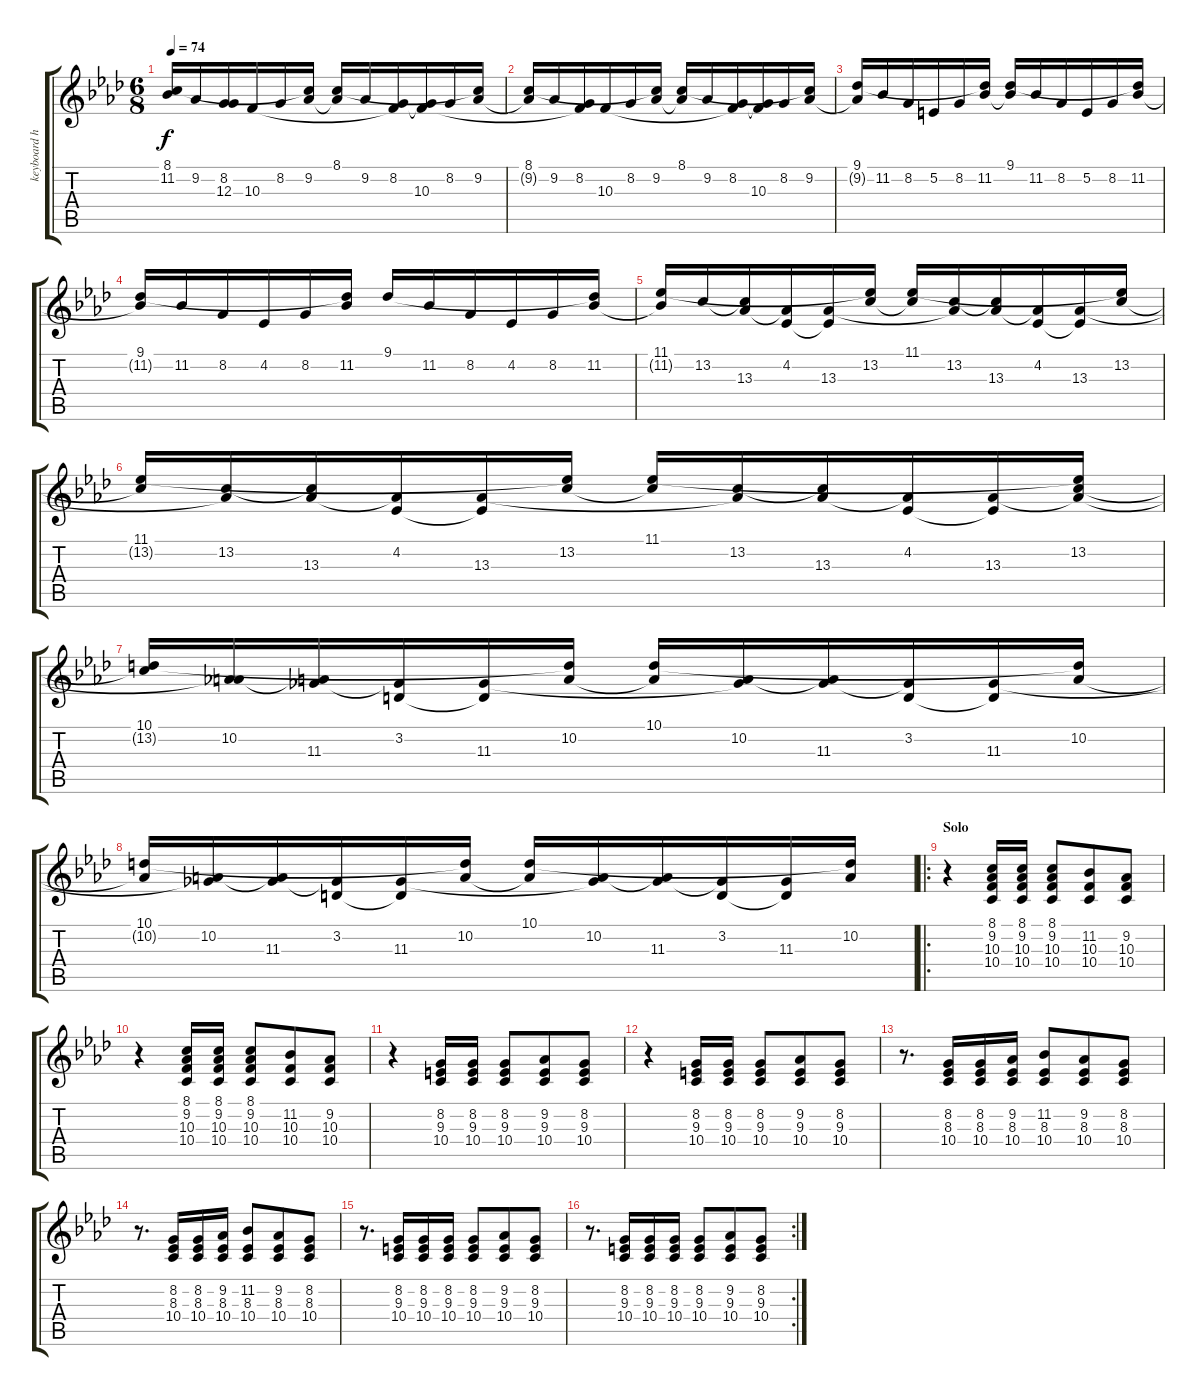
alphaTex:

\track ("keyboard high" "keyboard h") {instrument brightacousticpiano}
\staff {score tabs}
\tuning (E4 B3 G3 D3 A2 E2) {hide}
\ts (6 8)
\tempo 74
\clef g2
\ks ab
(8.1 11.2{t}).16{dy f} 9.2.16 (8.2 12.3{t}).16 10.3.16 8.2.16 (8.1{t} 9.2).16 (8.1 9.2{t}).16 9.2.16 (8.2 10.3{t}).16 (8.2{t} 10.3).16 8.2.16 (8.1{t} 9.2).16 |
(8.1 9.2{t}).16 9.2.16 (8.2 10.3{t}).16 10.3.16 8.2.16 (8.1{t} 9.2).16 (8.1 9.2{t}).16 9.2.16 (8.2 10.3{t}).16 (8.2{t} 10.3).16 8.2.16 (8.1{t} 9.2).16 |
(9.1 9.2{t}).16 11.2.16 8.2.16 5.2.16 8.2.16 (9.1{t} 11.2).16 (9.1 11.2{t}).16 11.2.16 8.2.16 5.2.16 8.2.16 (9.1{t} 11.2).16 |
(9.1 11.2{t}).16 11.2.16 8.2.16 4.2.16 8.2.16 (9.1{t} 11.2).16 9.1.16 11.2.16 8.2.16 4.2.16 8.2.16 (9.1{t} 11.2).16 |
(11.1 11.2{t}).16 13.2.16 (13.2{t} 13.3).16 (4.2 13.3{t}).16 (4.2{t} 13.3).16 (11.1{t} 13.2).16 (11.1 13.2{t}).16 (13.2 13.3{t}).16 (13.2{t} 13.3).16 (4.2 13.3{t}).16 (4.2{t} 13.3).16 (11.1{t} 13.2).16 |
(11.1 13.2{t}).16 (13.2 13.3{t}).16 (13.2{t} 13.3).16 (4.2 13.3{t}).16 (4.2{t} 13.3).16 (11.1{t} 13.2).16 (11.1 13.2{t}).16 (13.2 13.3{t}).16 (13.2{t} 13.3).16 (4.2 13.3{t}).16 (4.2{t} 13.3).16 (11.1{t} 13.2 13.3{t}).16 |
(10.1 13.2{t}).16 (10.2 13.3{t}).16 (10.2{t} 11.3).16 (3.2 11.3{t}).16 (3.2{t} 11.3).16 (10.1{t} 10.2).16 (10.1 10.2{t}).16 (10.2 11.3{t}).16 (10.2{t} 11.3).16 (3.2 11.3{t}).16 (3.2{t} 11.3).16 (10.1{t} 10.2).16 |
(10.1 10.2{t}).16 (10.2 11.3{t}).16 (10.2{t} 11.3).16 (3.2 11.3{t}).16 (3.2{t} 11.3).16 (10.1{t} 10.2).16 (10.1 10.2{t}).16 (10.2 11.3{t}).16 (10.2{t} 11.3).16 (3.2 11.3{t}).16 (3.2{t} 11.3).16 (10.1{t} 10.2).16 |
\ro
\section ("" "Solo")
r.4{volume 16} (8.1 9.2 10.3 10.4).16 (8.1 9.2 10.3 10.4).16 (8.1 9.2 10.3 10.4).8 (11.2 10.3 10.4).8 (9.2 10.3 10.4).8 |
r.4 (8.1 9.2 10.3 10.4).16 (8.1 9.2 10.3 10.4).16 (8.1 9.2 10.3 10.4).8 (11.2 10.3 10.4).8 (9.2 10.3 10.4).8 |
r.4 (8.2 9.3 10.4).16 (8.2 9.3 10.4).16 (8.2 9.3 10.4).8 (9.2 9.3 10.4).8 (8.2 9.3 10.4).8 |
r.4 (8.2 9.3 10.4).16 (8.2 9.3 10.4).16 (8.2 9.3 10.4).8 (9.2 9.3 10.4).8 (8.2 9.3 10.4).8 |
r.8{d} (8.2 8.3 10.4).16 (8.2 8.3 10.4).16 (9.2 8.3 10.4).16 (11.2 8.3 10.4).8 (9.2 8.3 10.4).8 (8.2 8.3 10.4).8 |
r.8{d} (8.2 8.3 10.4).16 (8.2 8.3 10.4).16 (9.2 8.3 10.4).16 (11.2 8.3 10.4).8 (9.2 8.3 10.4).8 (8.2 8.3 10.4).8 |
r.8{d} (8.2 9.3 10.4).16 (8.2 9.3 10.4).16 (8.2 9.3 10.4).16 (8.2 9.3 10.4).8 (9.2 9.3 10.4).8 (8.2 9.3 10.4).8 |
\rc 2
r.8{d} (8.2 9.3 10.4).16 (8.2 9.3 10.4).16 (8.2 9.3 10.4).16 (8.2 9.3 10.4).8 (9.2 9.3 10.4).8 (8.2 9.3 10.4).8
